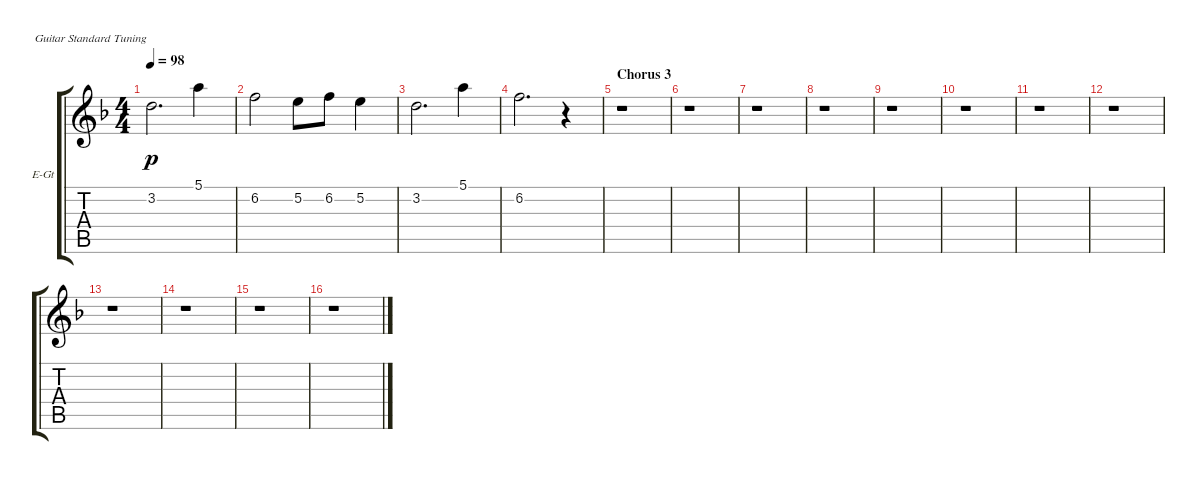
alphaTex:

\defaultSystemsLayout 4
\bracketExtendMode groupsimilarinstruments
\firstSystemTrackNameOrientation horizontal
\otherSystemsTrackNameOrientation horizontal
\track ("Electric Guitar" "E-Gt") {instrument overdrivenguitar}
\staff {score tabs}
\tuning (E4 B3 G3 D3 A2 E2)
\ts (4 4)
\tempo 98
\clef g2
\ks dminor
3.2.2{d dy p} 5.1.4 |
6.2.2 5.2.8 6.2.8 5.2.4 |
3.2.2{d} 5.1.4 |
6.2.2{d} r.4 |
\section ("" "Chorus 3")
r.1 |
r.1 |
r.1 |
r.1 |
r.1 |
r.1 |
r.1 |
r.1 |
r.1 |
r.1 |
r.1 |
r.1
